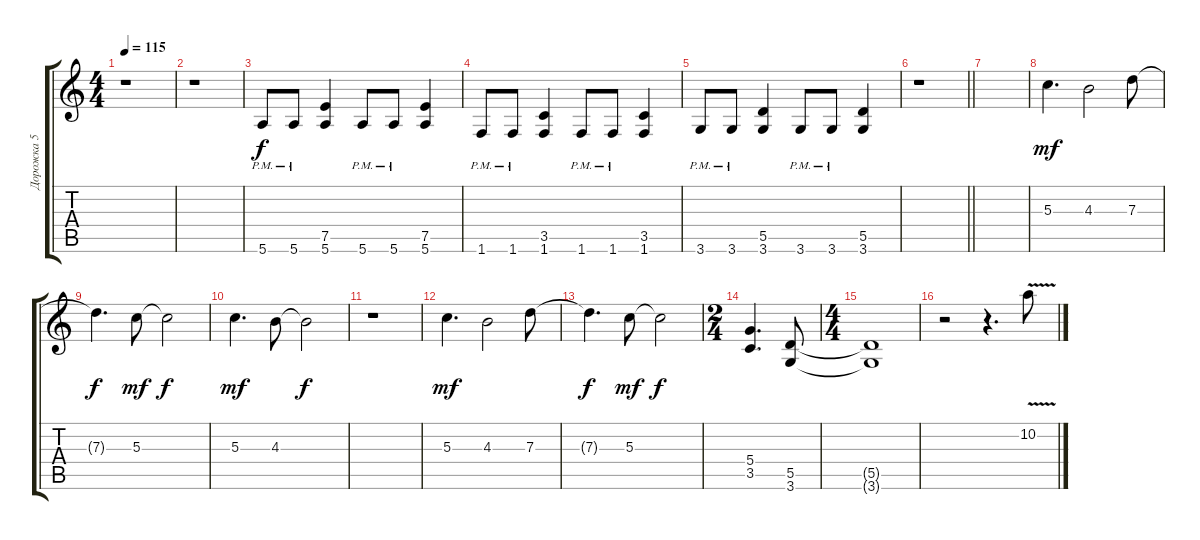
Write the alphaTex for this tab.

\track ("Дорожка 5" "Дорожка 5") {instrument distortionguitar}
\staff {score tabs}
\tuning (E4 B3 G3 D3 A2 E2) {hide}
\ts (4 4)
\tempo 115
\clef g2
\ks c
r.1{dy f} |
r.1 |
5.6{pm}.8 5.6{pm}.8 (7.5 5.6).4 5.6{pm}.8 5.6{pm}.8 (7.5 5.6).4 |
1.6{pm}.8 1.6{pm}.8 (3.5 1.6).4 1.6{pm}.8 1.6{pm}.8 (3.5 1.6).4 |
3.6{pm}.8 3.6{pm}.8 (5.5 3.6).4 3.6{pm}.8 3.6{pm}.8 (5.5 3.6).4 |
\barLineRight lightlight
r.1 |
|
5.3.4{d dy mf} 4.3.2 7.3.8 |
7.3{t}.4{d dy f} 5.3.8{dy mf} 5.3{t}.2{dy f} |
5.3.4{d dy mf} 4.3.8 4.3{t}.2{dy f} |
r.1 |
5.3.4{d dy mf} 4.3.2 7.3.8 |
7.3{t}.4{d dy f} 5.3.8{dy mf} 5.3{t}.2{dy f} |
\ts (2 4)
(5.4 3.5).4{d} (5.5 3.6).8 |
\ts (4 4)
(5.5{t} 3.6{t}).1 |
r.2 r.4{d} 10.2{v}.8
